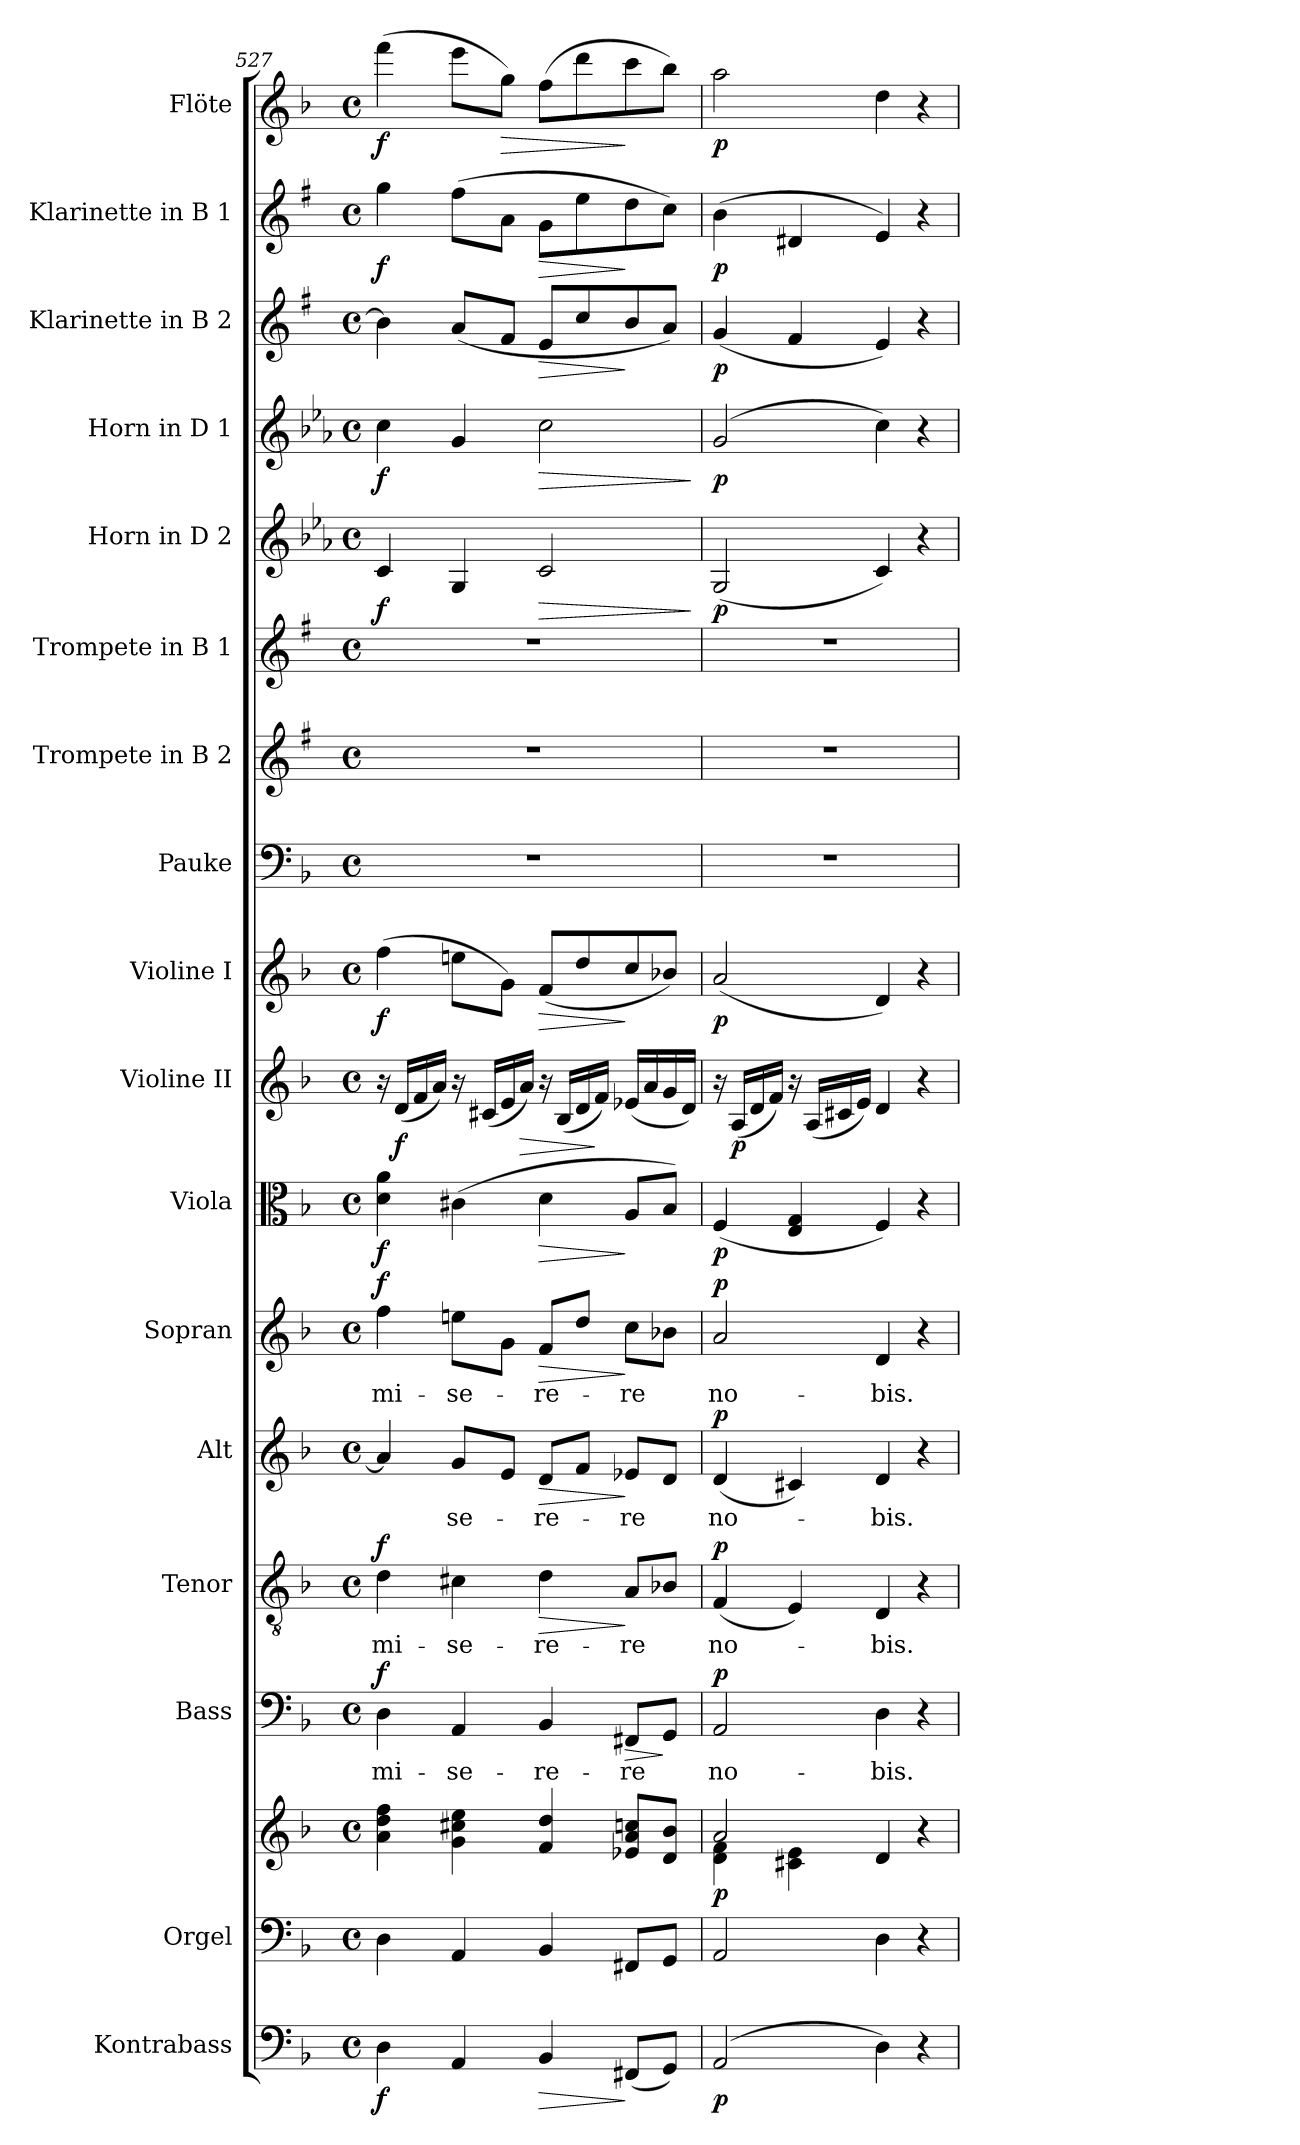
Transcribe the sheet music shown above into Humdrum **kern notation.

**kern	**dynam	**kern	**kern	**dynam	**kern	**text	**dynam	**kern	**text	**dynam	**kern	**text	**dynam	**kern	**text	**dynam	**kern	**dynam	**kern	**dynam	**kern	**dynam	**kern	**kern	**kern	**kern	**dynam	**kern	**dynam	**kern	**dynam	**kern	**dynam	**kern	**dynam
*part17	*part17	*part16	*part16	*part16	*part15	*part15	*part15	*part14	*part14	*part14	*part13	*part13	*part13	*part12	*part12	*part12	*part11	*part11	*part10	*part10	*part9	*part9	*part8	*part7	*part6	*part5	*part5	*part4	*part4	*part3	*part3	*part2	*part2	*part1	*part1
*staff18	*staff18	*staff17	*staff16	*staff16/17	*staff15	*staff15	*staff15	*staff14	*staff14	*staff14	*staff13	*staff13	*staff13	*staff12	*staff12	*staff12	*staff11	*staff11	*staff10	*staff10	*staff9	*staff9	*staff8	*staff7	*staff6	*staff5	*staff5	*staff4	*staff4	*staff3	*staff3	*staff2	*staff2	*staff1	*staff1
*I"Kontrabass	*	*I"Orgel	*	*	*I"Bass	*	*	*I"Tenor	*	*	*I"Alt	*	*	*I"Sopran	*	*	*I"Viola	*	*I"Violine II	*	*I"Violine I	*	*I"Pauke	*I"Trompete in B 2	*I"Trompete in B 1	*I"Horn in D 2	*	*I"Horn in D 1	*	*I"Klarinette in B 2	*	*I"Klarinette in B 1	*	*I"Flöte	*
*I'Kb.	*	*I'Org.	*	*	*I'B	*	*	*I'T	*	*	*I'A	*	*	*I'S	*	*	*I'Vla.	*	*I'Vl. II	*	*I'Vl. I	*	*I'Pk.	*I'Trp. 2	*I'Trp. 1	*I'Hrn. 2	*	*I'Hrn. 1	*	*I'Kl. 2	*	*I'Kl. 1	*	*I'Fl.	*
*clefF4	*	*clefF4	*clefG2	*	*clefF4	*	*	*clefGv2	*	*	*clefG2	*	*	*clefG2	*	*	*clefC3	*	*clefG2	*	*clefG2	*	*clefF4	*clefG2	*clefG2	*clefG2	*	*clefG2	*	*clefG2	*	*clefG2	*	*clefG2	*
*ITrd7c12	*	*	*	*	*	*	*	*	*	*	*	*	*	*	*	*	*	*	*	*	*	*	*	*ITrd1c2	*ITrd1c2	*ITrd-1c-2	*	*ITrd-1c-2	*	*ITrd1c2	*	*ITrd1c2	*	*	*
*k[b-]	*	*k[b-]	*k[b-]	*	*k[b-]	*	*	*k[b-]	*	*	*k[b-]	*	*	*k[b-]	*	*	*k[b-]	*	*k[b-]	*	*k[b-]	*	*k[b-]	*k[b-]	*k[b-]	*k[b-]	*	*k[b-]	*	*k[b-]	*	*k[b-]	*	*k[b-]	*
*F:	*	*F:	*F:	*	*F:	*	*	*F:	*	*	*F:	*	*	*F:	*	*	*F:	*	*F:	*	*F:	*	*F:	*F:	*F:	*F:	*	*F:	*	*F:	*	*F:	*	*F:	*
*M4/4	*	*M4/4	*M4/4	*	*M4/4	*	*	*M4/4	*	*	*M4/4	*	*	*M4/4	*	*	*M4/4	*	*M4/4	*	*M4/4	*	*M4/4	*M4/4	*M4/4	*M4/4	*	*M4/4	*	*M4/4	*	*M4/4	*	*M4/4	*
*met(c)	*	*met(c)	*met(c)	*	*met(c)	*	*	*met(c)	*	*	*met(c)	*	*	*met(c)	*	*	*met(c)	*	*met(c)	*	*met(c)	*	*met(c)	*met(c)	*met(c)	*met(c)	*	*met(c)	*	*met(c)	*	*met(c)	*	*met(c)	*
=527	=527	=527	=527	=527	=527	=527	=527	=527	=527	=527	=527	=527	=527	=527	=527	=527	=527	=527	=527	=527	=527	=527	=527	=527	=527	=527	=527	=527	=527	=527	=527	=527	=527	=527	=527
!	!LO:DY:b	!	!	!	!	!LO:LY:b	!LO:DY:a	!	!LO:LY:b	!LO:DY:a	!	!	!	!	!LO:LY:b	!LO:DY:a	!	!LO:DY:b	!	!	!	!LO:DY:b	!	!	!	!	!LO:DY:b	!	!LO:DY:b	!	!	!	!LO:DY:b	!	!LO:DY:b
4DD\	f	4D\	4a\ 4dd\ 4ff\	.	4D\	mi-	f	4d\	mi-	f	4a/]	.	.	4ff\	mi-	f	4d\ 4a\	f	16r	.	(>4ff\	f	1r	1r	1r	4d/	f	4dd\	f	4a\]	.	4ff\	f	(>4fff\	f
!	!	!	!	!	!	!	!	!	!	!	!	!	!	!	!	!	!	!	!	!LO:DY:b	!	!	!	!	!	!	!	!	!	!	!	!	!	!	!
.	.	.	.	.	.	.	.	.	.	.	.	.	.	.	.	.	.	.	(<16d/LL	f	.	.	.	.	.	.	.	.	.	.	.	.	.	.	.
.	.	.	.	.	.	.	.	.	.	.	.	.	.	.	.	.	.	.	16f/	.	.	.	.	.	.	.	.	.	.	.	.	.	.	.	.
.	.	.	.	.	.	.	.	.	.	.	.	.	.	.	.	.	.	.	16a/JJ)	.	.	.	.	.	.	.	.	.	.	.	.	.	.	.	.
!	!	!	!	!	!	!LO:LY:b	!	!	!LO:LY:b	!	!	!LO:LY:b	!	!	!LO:LY:b	!	!	!	!	!	!	!	!	!	!	!	!	!	!	!	!	!	!	!	!
4AAA/	.	4AA/	4g\ 4cc#X\ 4ee\	.	4AA/	-se-	.	4c#X\	-se-	.	8g/L	-se-	.	8een\L	-se-	.	(>4c#X\	.	16r	.	8een\L	.	.	.	.	4A/	.	4a/	.	(<8g/L	.	(>8ee\L	.	8eee\L	.
.	.	.	.	.	.	.	.	.	.	.	.	.	.	.	.	.	.	.	(<16c#X/LL	.	.	.	.	.	.	.	.	.	.	.	.	.	.	.	.
!	!	!	!	!	!	!	!	!	!	!	!	!	!	!	!	!	!	!	!	!	!	!	!	!	!	!	!	!	!	!	!	!	!	!	!LO:HP:b
.	.	.	.	.	.	.	.	.	.	.	8e/J	.	.	8g\J	.	.	.	.	16e/	.	8g\J)	.	.	.	.	.	.	.	.	8e/J	.	8g\J	.	8gg\J)	>
!	!	!	!	!	!	!	!	!	!	!	!	!	!	!	!	!	!	!	!	!LO:HP:b	!	!	!	!	!	!	!	!	!	!	!	!	!	!	!
.	.	.	.	.	.	.	.	.	.	.	.	.	.	.	.	.	.	.	16a/JJ)	>	.	.	.	.	.	.	.	.	.	.	.	.	.	.	.
!	!LO:HP:b	!	!	!	!	!LO:LY:b	!	!	!LO:LY:b	!LO:HP:b	!	!LO:LY:b	!LO:HP:b	!	!LO:LY:b	!LO:HP:b	!	!LO:HP:b	!	!	!	!LO:HP:b	!	!	!	!	!LO:HP:b	!	!LO:HP:b	!	!LO:HP:b	!	!LO:HP:b	!	!
4BBB-/	>	4BB-/	4f/ 4dd/	.	4BB-/	-re-	.	4d\	-re-	>	8d/L	-re-	>	8f/L	-re-	>	4d\	>	16r	.	(<8f/L	>	.	.	.	2d/	>	2dd\	>	8d/L	>	8f\L	>	(>8ff\L	.
.	.	.	.	.	.	.	.	.	.	.	.	.	.	.	.	.	.	.	(<16B-/LL	.	.	.	.	.	.	.	.	.	.	.	.	.	.	.	.
.	.	.	.	.	.	.	.	.	.	.	8f/J	.	.	8dd/J	.	.	.	.	16d/	.	8dd/	.	.	.	.	.	.	.	.	8b-/	.	8dd\	.	8ddd\	.
.	.	.	.	.	.	.	.	.	.	.	.	.	.	.	.	.	.	.	16f/JJ)	]	.	.	.	.	.	.	.	.	.	.	.	.	.	.	.
!	!	!	!	!	!	!LO:LY:b	!LO:HP:b	!	!LO:LY:b	!	!	!LO:LY:b	!	!	!LO:LY:b	!	!	!	!	!	!	!	!	!	!	!	!	!	!	!	!	!	!	!	!
(<8FFF#X/L	]	8FF#X/L	8e-X/ 8a/ 8ccn/L	.	8FF#X/L	-re	>	8A/L	-re	]	8e-X/L	-re	]	8cc\L	-re	]	8A/L	]	(<16e-X/LL	.	8cc/	]	.	.	.	.	.	.	.	8a/	]	8cc\	]	8ccc\	]
.	.	.	.	.	.	.	.	.	.	.	.	.	.	.	.	.	.	.	16a/	.	.	.	.	.	.	.	.	.	.	.	.	.	.	.	.
8GGG/J)	.	8GG/J	8d/ 8b-/J	.	8GG/J	.	]	8B-X/J	.	.	8d/J	.	.	8b-X\J	.	.	8B-/J)	.	16g/	.	8b-X/J)	.	.	.	.	.	.	.	.	8g/J)	.	8b-\J)	.	8bb-\J)	.
.	.	.	.	.	.	.	.	.	.	.	.	.	.	.	.	.	.	.	16d/JJ)	.	.	.	.	.	.	.	.	.	.	.	.	.	.	.	.
.	.	.	.	.	.	.	.	.	.	.	.	.	.	.	.	.	.	.	.	.	.	.	.	.	.	.	]	.	]	.	.	.	.	.	.
=528	=528	=528	=528	=528	=528	=528	=528	=528	=528	=528	=528	=528	=528	=528	=528	=528	=528	=528	=528	=528	=528	=528	=528	=528	=528	=528	=528	=528	=528	=528	=528	=528	=528	=528	=528
*	*	*	*^	*	*	*	*	*	*	*	*	*	*	*	*	*	*	*	*	*	*	*	*	*	*	*	*	*	*	*	*	*	*	*	*
!	!LO:DY:b	!	!	!	!LO:DY:b	!	!LO:LY:b	!LO:DY:a	!	!LO:LY:b	!LO:DY:a	!	!LO:LY:b	!LO:DY:a	!	!LO:LY:b	!LO:DY:a	!	!LO:DY:b	!	!	!	!LO:DY:b	!	!	!	!	!LO:DY:b	!	!LO:DY:b	!	!LO:DY:b	!	!LO:DY:b	!	!LO:DY:b
(2AAA/	p	2AA/	2a/	4d\ 4f\	p	2AA/	no-	p	(<4F/	no-	p	(<4d/	no-	p	2a/	no-	p	(<4F/	p	16r	.	(<2a/	p	1r	1r	1r	(<2A/	p	(2a/	p	(<4f/	p	(>4a\	p	2aa\	p
!	!	!	!	!	!	!	!	!	!	!	!	!	!	!	!	!	!	!	!	!	!LO:DY:b	!	!	!	!	!	!	!	!	!	!	!	!	!	!	!
.	.	.	.	.	.	.	.	.	.	.	.	.	.	.	.	.	.	.	.	(<16A/LL	p	.	.	.	.	.	.	.	.	.	.	.	.	.	.	.
.	.	.	.	.	.	.	.	.	.	.	.	.	.	.	.	.	.	.	.	16d/	.	.	.	.	.	.	.	.	.	.	.	.	.	.	.	.
.	.	.	.	.	.	.	.	.	.	.	.	.	.	.	.	.	.	.	.	16f/JJ)	.	.	.	.	.	.	.	.	.	.	.	.	.	.	.	.
.	.	.	.	4c#X\ 4e\	.	.	.	.	4E/)	.	.	4c#X/)	.	.	.	.	.	4E/ 4G/	.	16r	.	.	.	.	.	.	.	.	.	.	4e/	.	4c#X/	.	.	.
.	.	.	.	.	.	.	.	.	.	.	.	.	.	.	.	.	.	.	.	(<16A/LL	.	.	.	.	.	.	.	.	.	.	.	.	.	.	.	.
.	.	.	.	.	.	.	.	.	.	.	.	.	.	.	.	.	.	.	.	16c#X/	.	.	.	.	.	.	.	.	.	.	.	.	.	.	.	.
.	.	.	.	.	.	.	.	.	.	.	.	.	.	.	.	.	.	.	.	16e/JJ)	.	.	.	.	.	.	.	.	.	.	.	.	.	.	.	.
!	!	!	!	!	!	!	!LO:LY:b	!	!	!LO:LY:b	!	!	!LO:LY:b	!	!	!LO:LY:b	!	!	!	!	!	!	!	!	!	!	!	!	!	!	!	!	!	!	!	!
4DD\)	.	4D\	4d/	2ryy	.	4D\	-bis.	.	4D/	-bis.	.	4d/	-bis.	.	4d/	-bis.	.	4F/)	.	4d/	.	4d/)	.	.	.	.	4d/)	.	4dd\)	.	4d/)	.	4d/)	.	4dd\	.
4r	.	4r	4r	.	.	4r	.	.	4r	.	.	4r	.	.	4r	.	.	4r	.	4r	.	4r	.	.	.	.	4r	.	4r	.	4r	.	4r	.	4r	.
*	*	*	*v	*v	*	*	*	*	*	*	*	*	*	*	*	*	*	*	*	*	*	*	*	*	*	*	*	*	*	*	*	*	*	*	*	*
=	=	=	=	=	=	=	=	=	=	=	=	=	=	=	=	=	=	=	=	=	=	=	=	=	=	=	=	=	=	=	=	=	=	=	=
*-	*-	*-	*-	*-	*-	*-	*-	*-	*-	*-	*-	*-	*-	*-	*-	*-	*-	*-	*-	*-	*-	*-	*-	*-	*-	*-	*-	*-	*-	*-	*-	*-	*-	*-	*-
